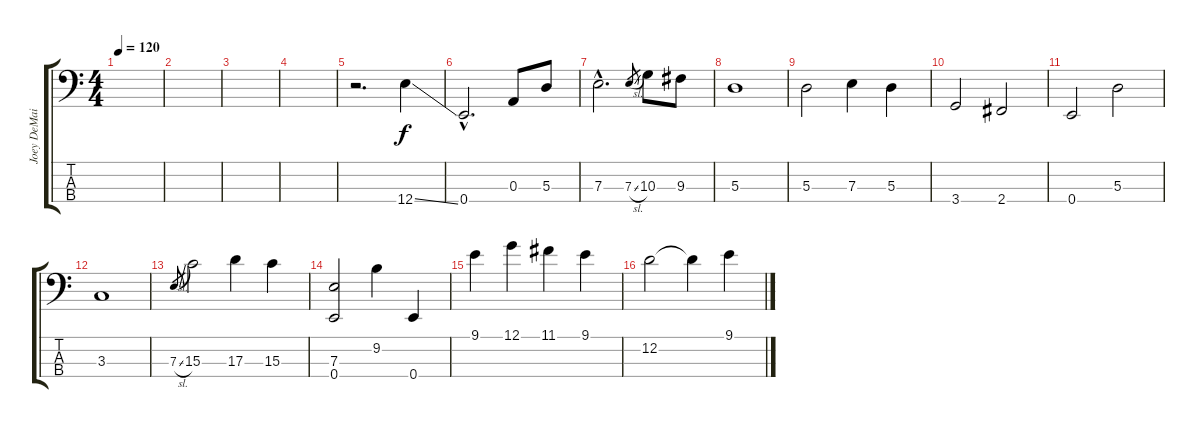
\track ("Joey DeMaio" "Joey DeMai") {instrument electricbasspick}
\staff {score tabs}
\tuning (G2 D2 A1 E1) {hide}
\ts (4 4)
\tempo 120
\clef f4
\ks c
|
|
|
|
r.2{d} 12.4{ss}.4 |
0.4{hac}.2{d} 0.3.8 5.3.8 |
7.3{hac}.2{d} 7.3{sl}.8{gr} 10.3.8 9.3.8 |
5.3.1 |
5.3.2 7.3.4 5.3.4 |
3.4.2 2.4.2 |
0.4.2 5.3.2 |
3.3.1 |
7.3{sl}.8{gr} 15.3.2 17.3.4 15.3.4 |
(7.3 0.4).2 9.2.4 0.4.4 |
9.1.4 12.1.4 11.1.4 9.1.4 |
12.2.2 12.2{t}.4 9.1.4
